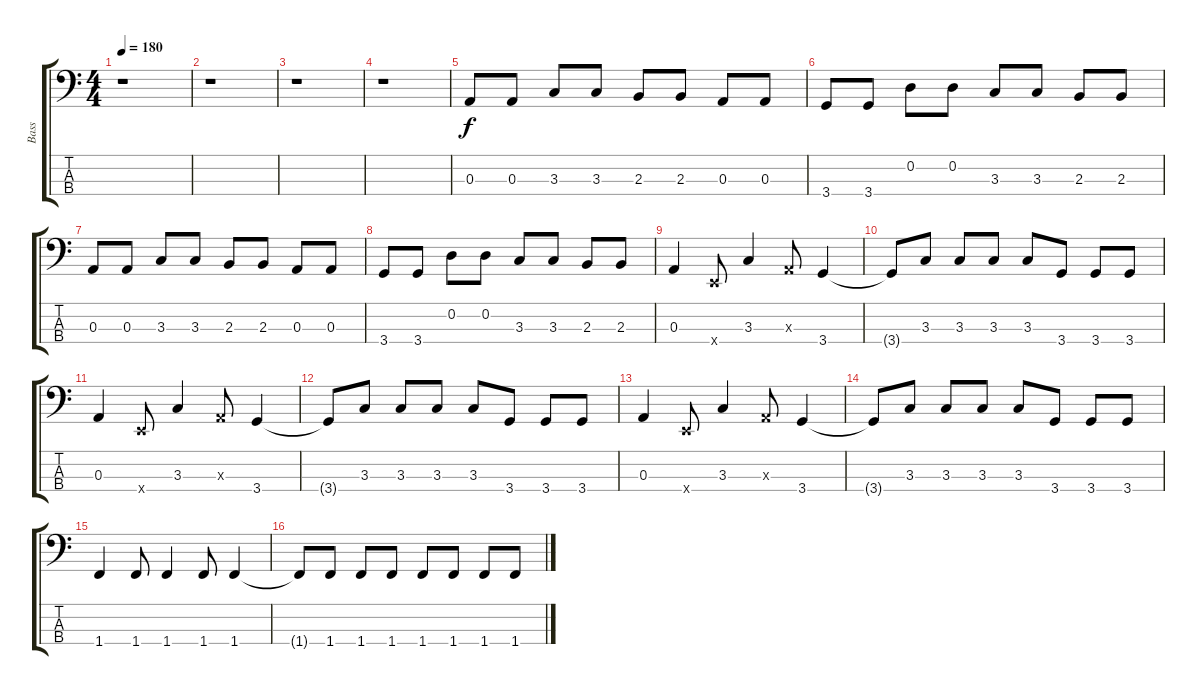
\track ("Bass" "Bass") {instrument electricbasspick}
\staff {score tabs}
\tuning (G2 D2 A1 E1) {hide}
\ts (4 4)
\tempo 180
\clef f4
\ks c
r.1{dy f} |
r.1 |
r.1 |
r.1 |
0.3.8 0.3.8 3.3.8 3.3.8 2.3.8 2.3.8 0.3.8 0.3.8 |
3.4.8 3.4.8 0.2.8 0.2.8 3.3.8 3.3.8 2.3.8 2.3.8 |
0.3.8 0.3.8 3.3.8 3.3.8 2.3.8 2.3.8 0.3.8 0.3.8 |
3.4.8 3.4.8 0.2.8 0.2.8 3.3.8 3.3.8 2.3.8 2.3.8 |
0.3.4 0.4{x}.8 3.3.4 0.3{x}.8 3.4.4 |
3.4{t}.8 3.3.8 3.3.8 3.3.8 3.3.8 3.4.8 3.4.8 3.4.8 |
0.3.4 0.4{x}.8 3.3.4 0.3{x}.8 3.4.4 |
3.4{t}.8 3.3.8 3.3.8 3.3.8 3.3.8 3.4.8 3.4.8 3.4.8 |
0.3.4 0.4{x}.8 3.3.4 0.3{x}.8 3.4.4 |
3.4{t}.8 3.3.8 3.3.8 3.3.8 3.3.8 3.4.8 3.4.8 3.4.8 |
1.4.4 1.4.8 1.4.4 1.4.8 1.4.4 |
1.4{t}.8 1.4.8 1.4.8 1.4.8 1.4.8 1.4.8 1.4.8 1.4.8
